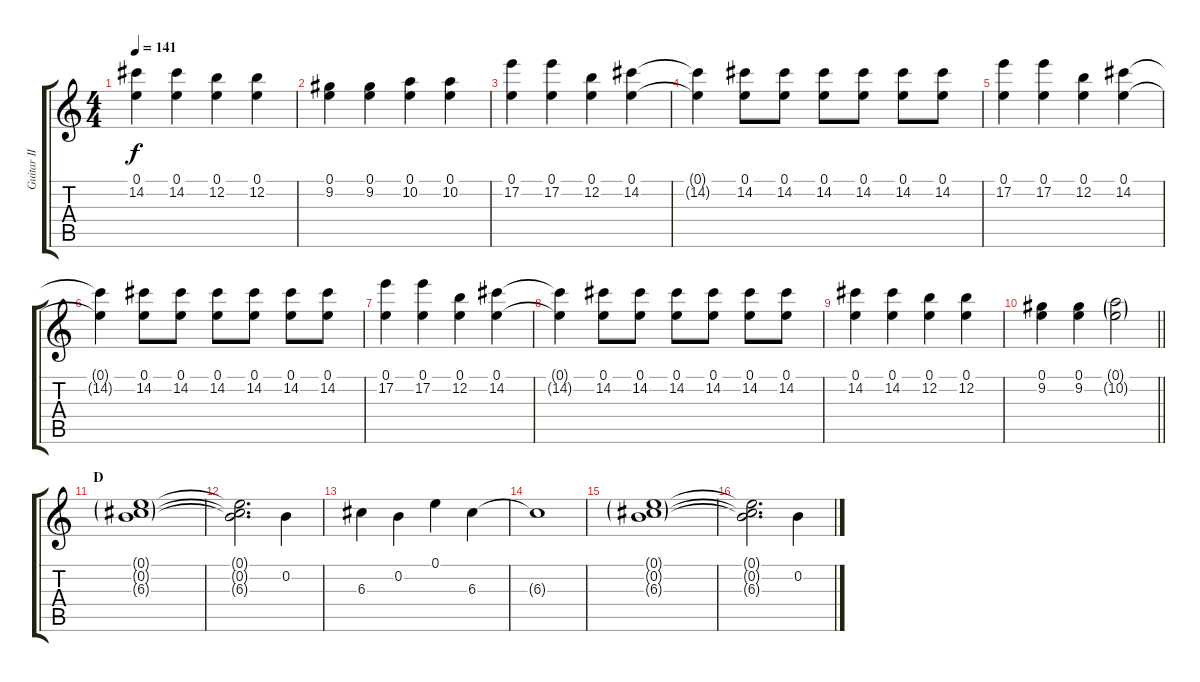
\track ("Guitar II - Kita" "Guitar II ") {instrument overdrivenguitar}
\staff {score tabs}
\tuning (E4 B3 G3 D3 A2 E2) {hide}
\ts (4 4)
\tempo 141
\clef g2
\ks c
(0.1 14.2).4{dy f} (0.1 14.2).4 (0.1 12.2).4 (0.1 12.2).4 |
(0.1 9.2).4 (0.1 9.2).4 (0.1 10.2).4 (0.1 10.2).4 |
(0.1 17.2).4 (0.1 17.2).4 (0.1 12.2).4 (0.1 14.2).4 |
(0.1{t} 14.2{t}).4 (0.1 14.2).8 (0.1 14.2).8 (0.1 14.2).8 (0.1 14.2).8 (0.1 14.2).8 (0.1 14.2).8 |
(0.1 17.2).4 (0.1 17.2).4 (0.1 12.2).4 (0.1 14.2).4 |
(0.1{t} 14.2{t}).4 (0.1 14.2).8 (0.1 14.2).8 (0.1 14.2).8 (0.1 14.2).8 (0.1 14.2).8 (0.1 14.2).8 |
(0.1 17.2).4 (0.1 17.2).4 (0.1 12.2).4 (0.1 14.2).4 |
(0.1{t} 14.2{t}).4 (0.1 14.2).8 (0.1 14.2).8 (0.1 14.2).8 (0.1 14.2).8 (0.1 14.2).8 (0.1 14.2).8 |
(0.1 14.2).4 (0.1 14.2).4 (0.1 12.2).4 (0.1 12.2).4 |
\barLineRight lightlight
(0.1 9.2).4 (0.1 9.2).4 (0.1{g} 10.2{g}).2 |
\section ("" "D")
(0.1{g} 0.2{g} 6.3{g}).1{instrument electricguitarjazz} |
(0.1{t} 0.2{t} 6.3{t}).2{d} 0.2.4 |
6.3.4 0.2.4 0.1.4 6.3.4 |
6.3{t}.1 |
(0.1{g} 0.2{g} 6.3{g}).1 |
(0.1{t} 0.2{t} 6.3{t}).2{d} 0.2.4
